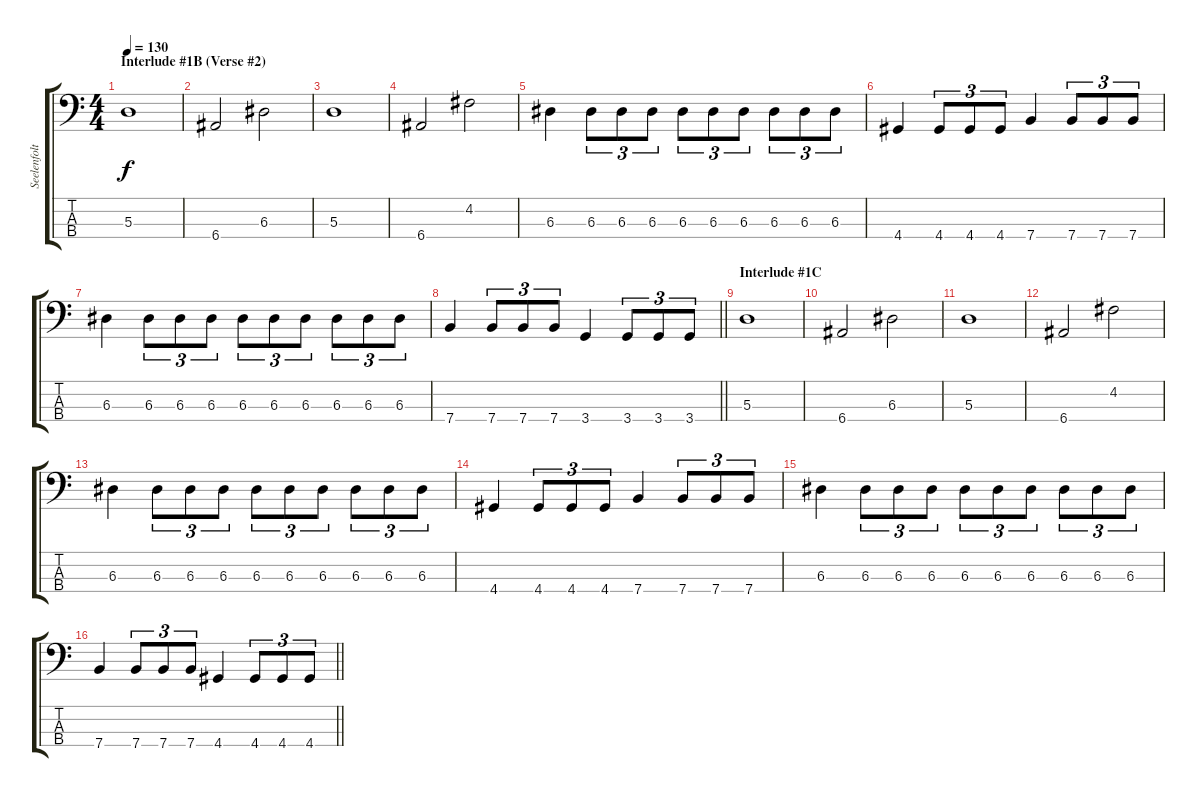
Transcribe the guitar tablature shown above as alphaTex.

\track ("Seelenfolter - Bass Guitar" "Seelenfolt") {instrument electricbassfinger}
\staff {score tabs}
\tuning (G2 D2 A1 E1) {hide}
\ts (4 4)
\section ("" "Interlude #1B (Verse #2)")
\tempo 130
\clef f4
\ks c
5.3.1{dy f} |
6.4.2 6.3.2 |
5.3.1 |
6.4.2 4.2.2 |
6.3.4 6.3.8{tu (3 2)} 6.3.8{tu (3 2)} 6.3.8{tu (3 2)} 6.3.8{tu (3 2)} 6.3.8{tu (3 2)} 6.3.8{tu (3 2)} 6.3.8{tu (3 2)} 6.3.8{tu (3 2)} 6.3.8{tu (3 2)} |
4.4.4 4.4.8{tu (3 2)} 4.4.8{tu (3 2)} 4.4.8{tu (3 2)} 7.4.4 7.4.8{tu (3 2)} 7.4.8{tu (3 2)} 7.4.8{tu (3 2)} |
6.3.4 6.3.8{tu (3 2)} 6.3.8{tu (3 2)} 6.3.8{tu (3 2)} 6.3.8{tu (3 2)} 6.3.8{tu (3 2)} 6.3.8{tu (3 2)} 6.3.8{tu (3 2)} 6.3.8{tu (3 2)} 6.3.8{tu (3 2)} |
\barLineRight lightlight
7.4.4 7.4.8{tu (3 2)} 7.4.8{tu (3 2)} 7.4.8{tu (3 2)} 3.4.4 3.4.8{tu (3 2)} 3.4.8{tu (3 2)} 3.4.8{tu (3 2)} |
\section ("" "Interlude #1C")
5.3.1 |
6.4.2 6.3.2 |
5.3.1 |
6.4.2 4.2.2 |
6.3.4 6.3.8{tu (3 2)} 6.3.8{tu (3 2)} 6.3.8{tu (3 2)} 6.3.8{tu (3 2)} 6.3.8{tu (3 2)} 6.3.8{tu (3 2)} 6.3.8{tu (3 2)} 6.3.8{tu (3 2)} 6.3.8{tu (3 2)} |
4.4.4 4.4.8{tu (3 2)} 4.4.8{tu (3 2)} 4.4.8{tu (3 2)} 7.4.4 7.4.8{tu (3 2)} 7.4.8{tu (3 2)} 7.4.8{tu (3 2)} |
6.3.4 6.3.8{tu (3 2)} 6.3.8{tu (3 2)} 6.3.8{tu (3 2)} 6.3.8{tu (3 2)} 6.3.8{tu (3 2)} 6.3.8{tu (3 2)} 6.3.8{tu (3 2)} 6.3.8{tu (3 2)} 6.3.8{tu (3 2)} |
\barLineRight lightlight
7.4.4 7.4.8{tu (3 2)} 7.4.8{tu (3 2)} 7.4.8{tu (3 2)} 4.4.4 4.4.8{tu (3 2)} 4.4.8{tu (3 2)} 4.4.8{tu (3 2)}
